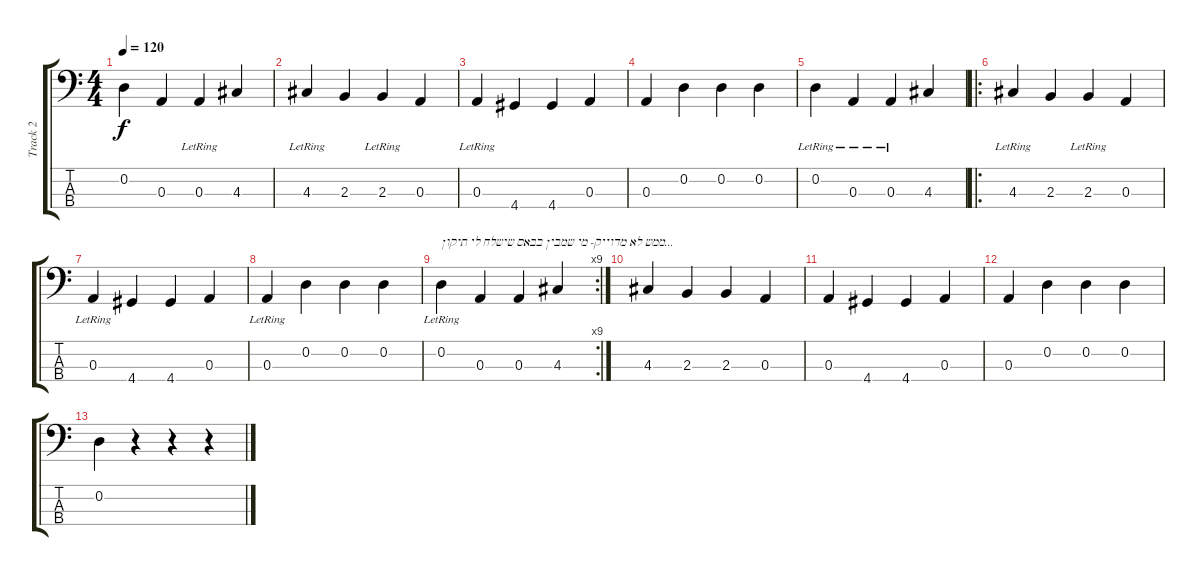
\track ("Track 2" "Track 2") {instrument acousticguitarnylon}
\staff {score tabs}
\tuning (G2 D2 A1 E1) {hide}
\ts (4 4)
\tempo 120
\clef f4
\ks c
0.2.4{dy f instrument acousticguitarnylon} 0.3.4 0.3{lr}.4 4.3.4 |
4.3{lr}.4 2.3.4 2.3{lr}.4 0.3.4 |
0.3{lr}.4 4.4.4 4.4.4 0.3.4 |
0.3.4 0.2.4 0.2.4 0.2.4 |
0.2{lr}.4 0.3{lr}.4 0.3{lr}.4 4.3.4 |
\ro
4.3{lr}.4 2.3.4 2.3{lr}.4 0.3.4 |
0.3{lr}.4 4.4.4 4.4.4 0.3.4 |
0.3{lr}.4 0.2.4 0.2.4 0.2.4 |
\rc 9
0.2{lr}.4{txt "ממש לא מדוייק- מי שמבין בבאס שישלח לי תיקון..."} 0.3.4 0.3.4 4.3.4 |
4.3.4 2.3.4 2.3.4 0.3.4 |
0.3.4 4.4.4 4.4.4 0.3.4 |
0.3.4 0.2.4 0.2.4 0.2.4 |
0.2.4 r.4 r.4 r.4
